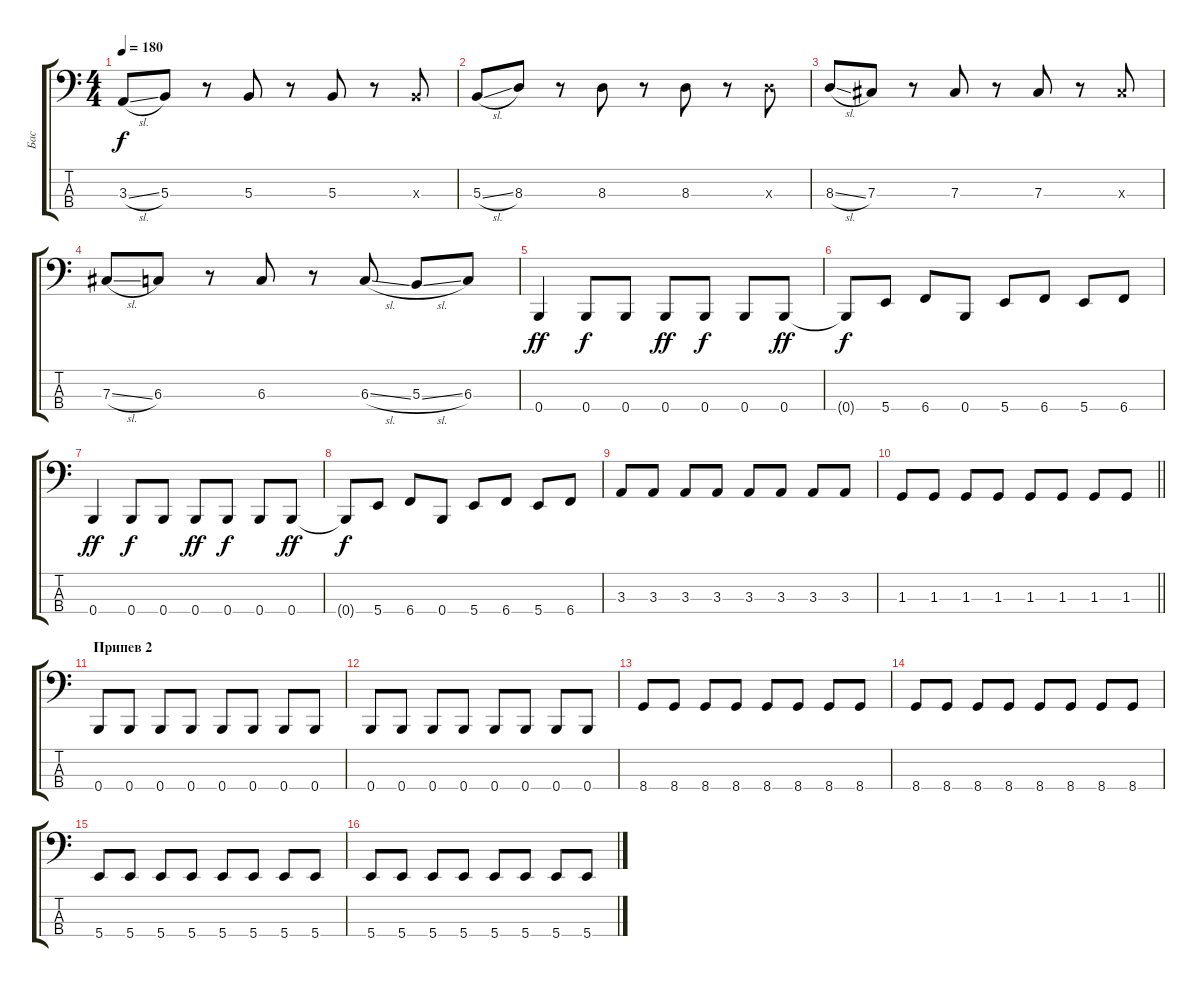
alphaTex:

\track ("Бас" "Бас") {instrument electricbasspick}
\staff {score tabs}
\tuning (E2 B1 Gb1 B0) {hide}
\ts (4 4)
\tempo 180
\clef f4
\ks c
3.3{sl}.8{dy f} 5.3.8 r.8 5.3.8 r.8 5.3.8 r.8 5.3{x}.8 |
5.3{sl}.8 8.3.8 r.8 8.3.8 r.8 8.3.8 r.8 8.3{x}.8 |
8.3{sl}.8 7.3.8 r.8 7.3.8 r.8 7.3.8 r.8 7.3{x}.8 |
7.3{sl}.8 6.3.8 r.8 6.3.8 r.8 6.3{sl}.8 5.3{sl}.8 6.3.8 |
0.4.4{dy ff} 0.4.8{dy f} 0.4.8 0.4.8{dy ff} 0.4.8{dy f} 0.4.8 0.4.8{dy ff} |
0.4{t}.8{dy f} 5.4.8 6.4.8 0.4.8 5.4.8 6.4.8 5.4.8 6.4.8 |
0.4.4{dy ff} 0.4.8{dy f} 0.4.8 0.4.8{dy ff} 0.4.8{dy f} 0.4.8 0.4.8{dy ff} |
0.4{t}.8{dy f} 5.4.8 6.4.8 0.4.8 5.4.8 6.4.8 5.4.8 6.4.8 |
3.3.8 3.3.8 3.3.8 3.3.8 3.3.8 3.3.8 3.3.8 3.3.8 |
\barLineRight lightlight
1.3.8 1.3.8 1.3.8 1.3.8 1.3.8 1.3.8 1.3.8 1.3.8 |
\section ("" "Припев 2")
0.4.8 0.4.8 0.4.8 0.4.8 0.4.8 0.4.8 0.4.8 0.4.8 |
0.4.8 0.4.8 0.4.8 0.4.8 0.4.8 0.4.8 0.4.8 0.4.8 |
8.4.8 8.4.8 8.4.8 8.4.8 8.4.8 8.4.8 8.4.8 8.4.8 |
8.4.8 8.4.8 8.4.8 8.4.8 8.4.8 8.4.8 8.4.8 8.4.8 |
5.4.8 5.4.8 5.4.8 5.4.8 5.4.8 5.4.8 5.4.8 5.4.8 |
5.4.8 5.4.8 5.4.8 5.4.8 5.4.8 5.4.8 5.4.8 5.4.8
